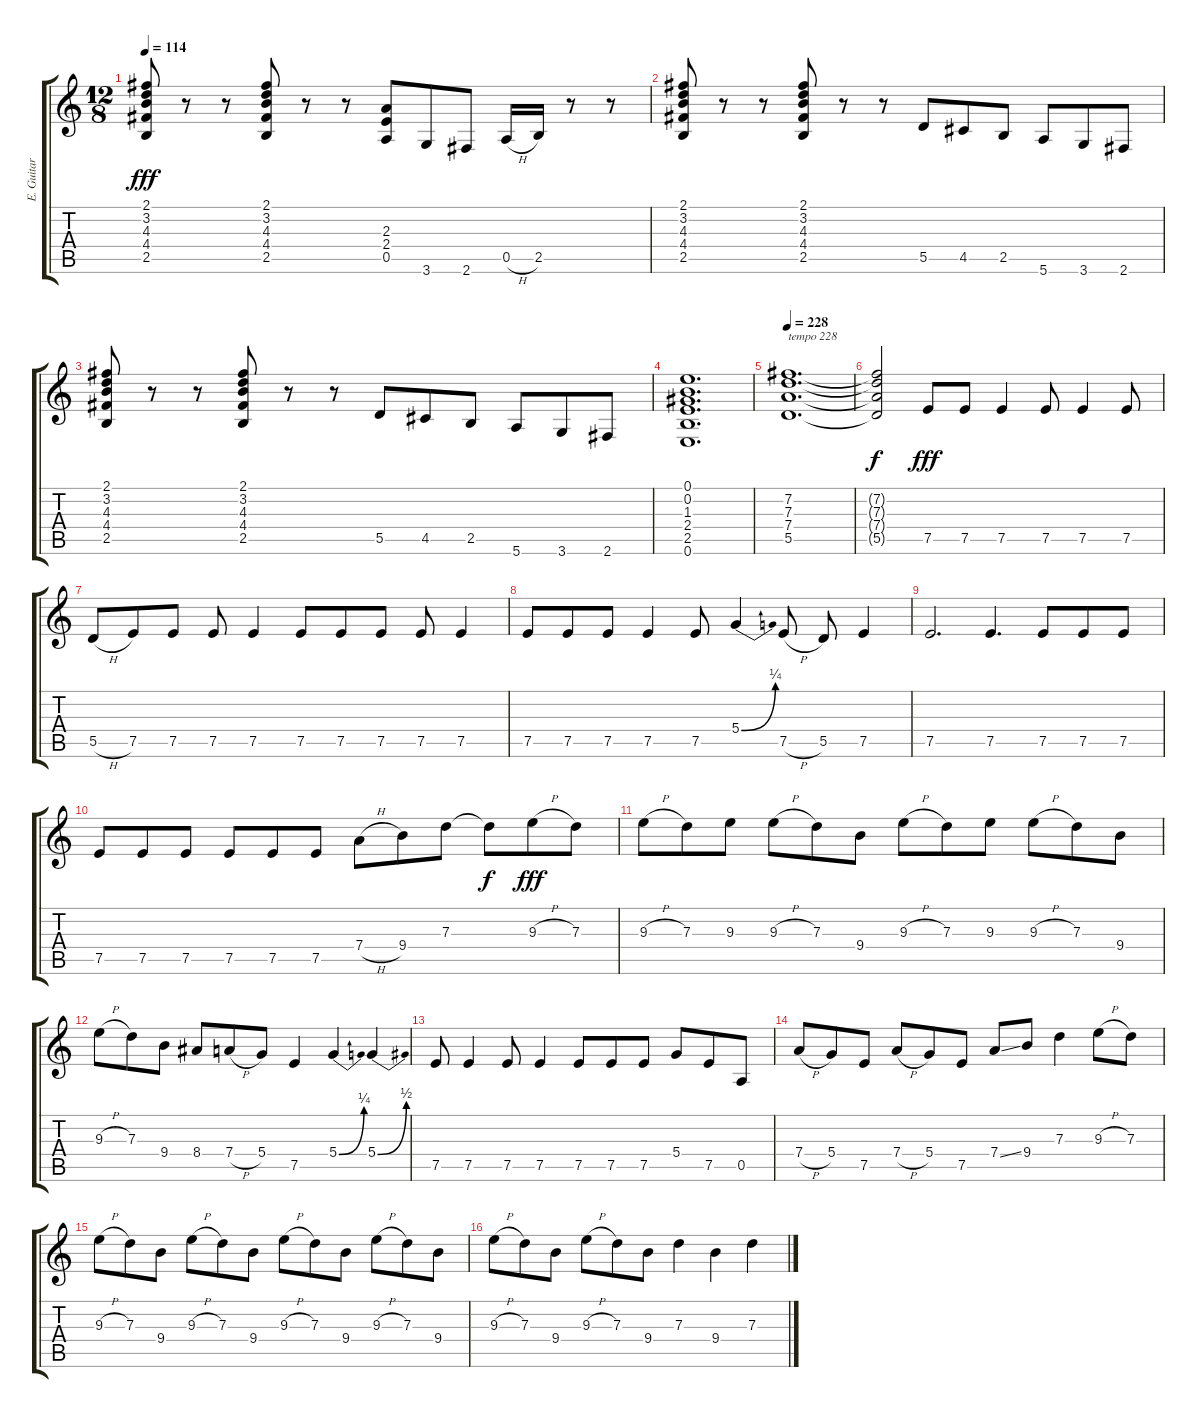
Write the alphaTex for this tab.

\track ("E. Guitar 1" "E. Guitar ") {instrument distortionguitar}
\staff {score tabs}
\tuning (E4 B3 G3 D3 A2 E2) {hide}
\ts (12 8)
\tempo 114
\clef g2
\ks c
(2.1 3.2 4.3 4.4 2.5).8{dy fff} r.8 r.8 (2.1 3.2 4.3 4.4 2.5).8 r.8 r.8 (2.3 2.4 0.5).8 3.6.8 2.6.8 0.5{h}.16 2.5.16 r.8 r.8 |
(2.1 3.2 4.3 4.4 2.5).8 r.8 r.8 (2.1 3.2 4.3 4.4 2.5).8 r.8 r.8 5.5.8 4.5.8 2.5.8 5.6.8 3.6.8 2.6.8 |
(2.1 3.2 4.3 4.4 2.5).8 r.8 r.8 (2.1 3.2 4.3 4.4 2.5).8 r.8 r.8 5.5.8 4.5.8 2.5.8 5.6.8 3.6.8 2.6.8 |
(0.1 0.2 1.3 2.4 2.5 0.6).1{d} |
\tempo 228
(7.2 7.3 7.4 5.5).1{d txt "tempo 228"} |
(7.2{t} 7.3{t} 7.4{t} 5.5{t}).2{dy f} 7.5.8{dy fff} 7.5.8 7.5.4 7.5.8 7.5.4 7.5.8 |
5.5{h}.8 7.5.8 7.5.8 7.5.8 7.5.4 7.5.8 7.5.8 7.5.8 7.5.8 7.5.4 |
7.5.8 7.5.8 7.5.8 7.5.4 7.5.8 5.4{be (bend 0 0 60 1)}.4 7.5{h}.8 5.5.8 7.5.4 |
7.5.2{d} 7.5.4{d} 7.5.8 7.5.8 7.5.8 |
7.5.8 7.5.8 7.5.8 7.5.8 7.5.8 7.5.8 7.4{h}.8 9.4.8 7.3.8 7.3{t}.8{dy f} 9.3{h}.8{dy fff} 7.3.8 |
9.3{h}.8 7.3.8 9.3.8 9.3{h}.8 7.3.8 9.4.8 9.3{h}.8 7.3.8 9.3.8 9.3{h}.8 7.3.8 9.4.8 |
9.3{h}.8 7.3.8 9.4.8 8.4.8 7.4{h}.8 5.4.8 7.5.4 5.4{be (bend 0 0 60 1)}.4 5.4{be (bend 0 0 60 2)}.4 |
7.5.8 7.5.4 7.5.8 7.5.4 7.5.8 7.5.8 7.5.8 5.4.8 7.5.8 0.5.8 |
7.4{h}.8 5.4.8 7.5.8 7.4{h}.8 5.4.8 7.5.8 7.4{ss}.8 9.4.8 7.3.4 9.3{h}.8 7.3.8 |
9.3{h}.8 7.3.8 9.4.8 9.3{h}.8 7.3.8 9.4.8 9.3{h}.8 7.3.8 9.4.8 9.3{h}.8 7.3.8 9.4.8 |
9.3{h}.8 7.3.8 9.4.8 9.3{h}.8 7.3.8 9.4.8 7.3.4 9.4.4 7.3.4
